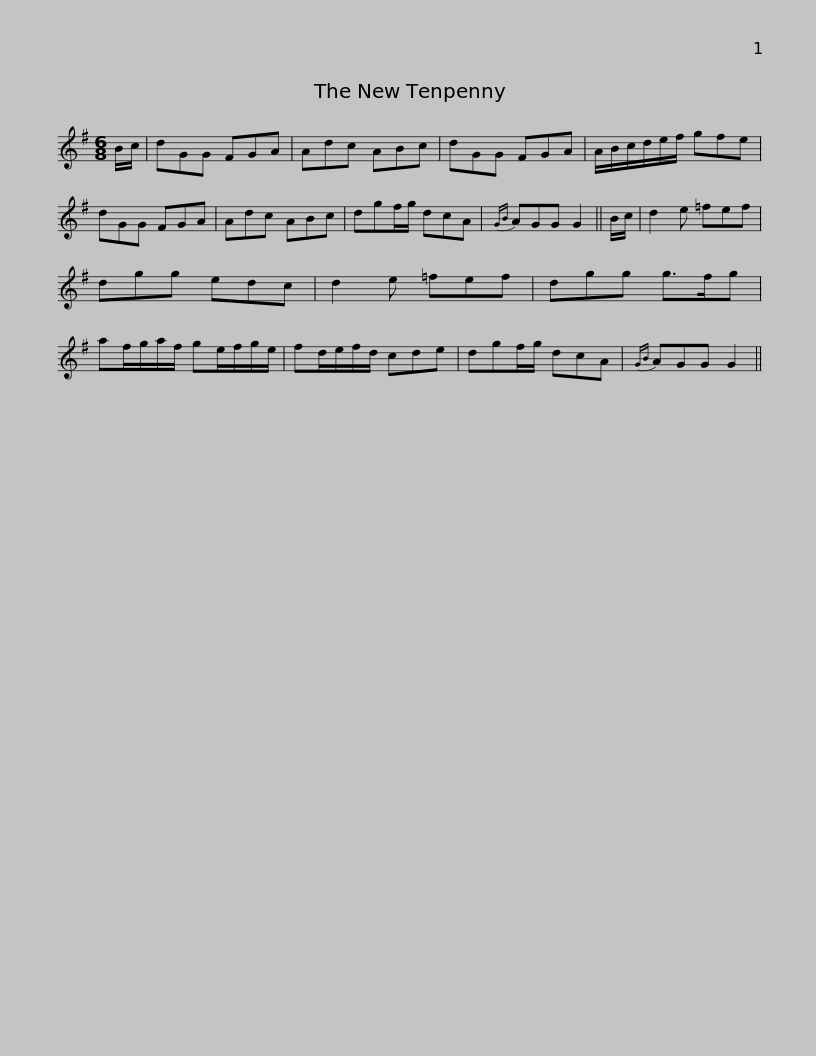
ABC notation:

X:1
L:1/8
M:6/8
I:linebreak $
K:G
V:1 treble
V:1
 B/c/ | dGG FGA | Adc ABc | dGG FGA | A/B/c/d/e/f/ gfe | %5
 dGG FGA | Adc ABc |$ dgf/g/ dcA |{GB} AGG G2 || B/c/ | %10
 d2 e =fef | dgg edc | d2 e =fef | dgg g>fg |$ af/g/a/f/ ge/f/g/e/ | %15
 fd/e/f/d/ cde | dgf/g/ dcA |{GB} AGG G2 || %18
